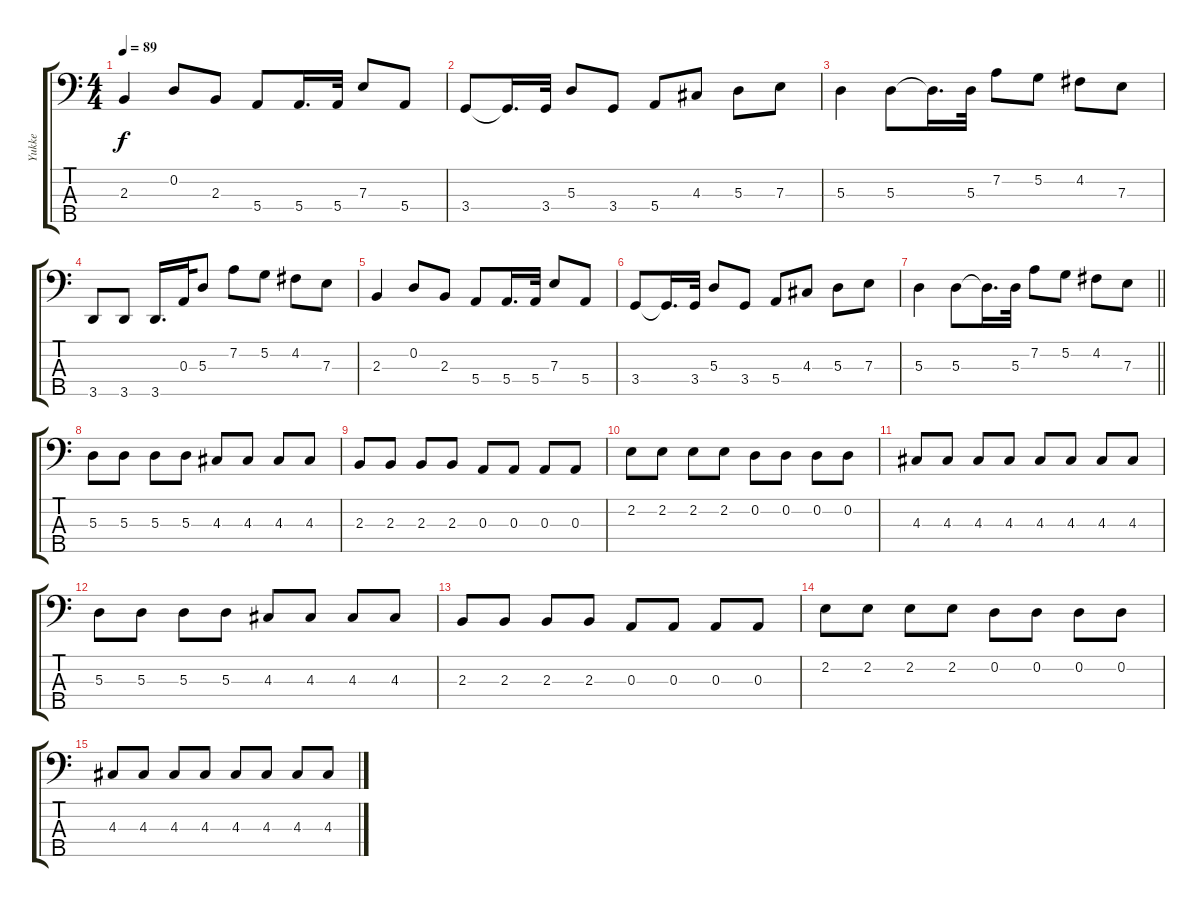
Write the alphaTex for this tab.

\track ("Yukke" "Yukke") {instrument electricbassfinger}
\staff {score tabs}
\tuning (G2 D2 A1 E1 B0) {hide}
\ts (4 4)
\tempo 89
\clef f4
\ks c
2.3.4{dy f} 0.2.8 2.3.8 5.4.8 5.4.16{d} 5.4.32 7.3.8 5.4.8 |
3.4.8 3.4{t}.16{d} 3.4.32 5.3.8 3.4.8 5.4.8 4.3.8 5.3.8 7.3.8 |
5.3.4 5.3.8 5.3{t}.16{d} 5.3.32 7.2.8 5.2.8 4.2.8 7.3.8 |
3.5.8 3.5.8 3.5.16{d} 0.3.32 5.3.8 7.2.8 5.2.8 4.2.8 7.3.8 |
2.3.4 0.2.8 2.3.8 5.4.8 5.4.16{d} 5.4.32 7.3.8 5.4.8 |
3.4.8 3.4{t}.16{d} 3.4.32 5.3.8 3.4.8 5.4.8 4.3.8 5.3.8 7.3.8 |
\barLineRight lightlight
5.3.4 5.3.8 5.3{t}.16{d} 5.3.32 7.2.8 5.2.8 4.2.8 7.3.8 |
5.3.8 5.3.8 5.3.8 5.3.8 4.3.8 4.3.8 4.3.8 4.3.8 |
2.3.8 2.3.8 2.3.8 2.3.8 0.3.8 0.3.8 0.3.8 0.3.8 |
2.2.8 2.2.8 2.2.8 2.2.8 0.2.8 0.2.8 0.2.8 0.2.8 |
4.3.8 4.3.8 4.3.8 4.3.8 4.3.8 4.3.8 4.3.8 4.3.8 |
5.3.8 5.3.8 5.3.8 5.3.8 4.3.8 4.3.8 4.3.8 4.3.8 |
2.3.8 2.3.8 2.3.8 2.3.8 0.3.8 0.3.8 0.3.8 0.3.8 |
2.2.8 2.2.8 2.2.8 2.2.8 0.2.8 0.2.8 0.2.8 0.2.8 |
4.3.8 4.3.8 4.3.8 4.3.8 4.3.8 4.3.8 4.3.8 4.3.8
